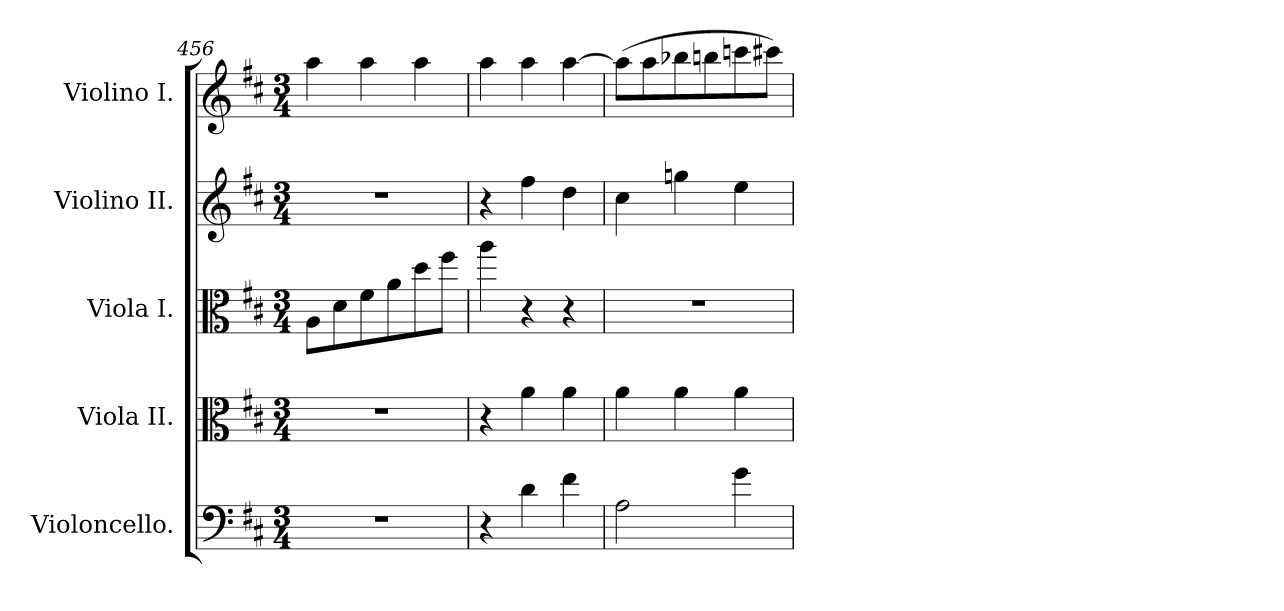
**kern	**kern	**kern	**kern	**kern
*part5	*part4	*part3	*part2	*part1
*staff5	*staff4	*staff3	*staff2	*staff1
*I"Violoncello.	*I"Viola II.	*I"Viola I.	*I"Violino II.	*I"Violino I.
*I'Vc	*I'Vla	*I'Vla	*I'Vln	*I'Vln
*clefF4	*clefC3	*clefC3	*clefG2	*clefG2
*k[f#c#]	*k[f#c#]	*k[f#c#]	*k[f#c#]	*k[f#c#]
*M3/4	*M3/4	*M3/4	*M3/4	*M3/4
=456	=456	=456	=456	=456
2.r	2.r	8A\L	2.r	4aa\
.	.	8d\	.	.
.	.	8f#\	.	4aa\
.	.	8a\	.	.
.	.	8dd\	.	4aa\
.	.	8ff#\J	.	.
=457	=457	=457	=457	=457
4r	4r	4aa\	4r	4aa\
4d\	4a\	4r	4ff#\	4aa\
4f#\	4a\	4r	4dd\	[4aa\
=458	=458	=458	=458	=458
2A\	4a\	2.r	4cc#\	(>8aa\L]
.	.	.	.	8aa\
.	4a\	.	4ggn\	8bb-X\
.	.	.	.	8bbn\
4g\	4a\	.	4ee\	8cccn\
.	.	.	.	8ccc#X\J)
=	=	=	=	=
*-	*-	*-	*-	*-
